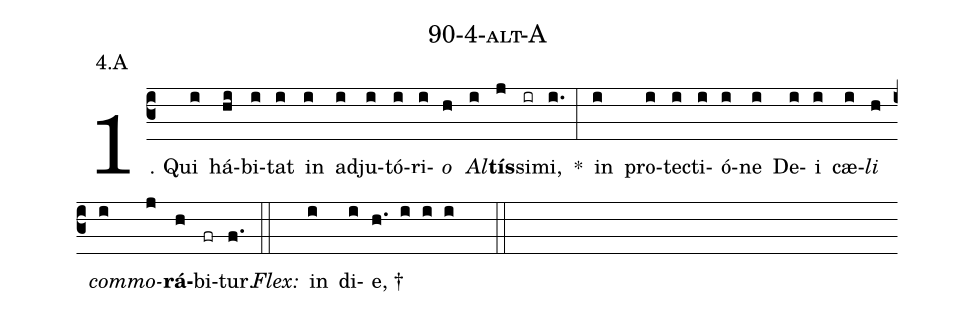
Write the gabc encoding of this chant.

name: 90-4-alt-A;
annotation: 4.A;
%%
(c3)1. Qui(i) há(hi)bi(i)tat(i) in(i) ad(i)ju(i)tó(i)ri(i)<i>o</i>(h) <i>Al</i>(i)<b>tís</b>(j)si(ir)mi,(i.) *(:) in(i) pro(i)tec(i)ti(i)ó(i)ne(i) De(i)i(i) cæ(i)<i>li</i>(h) <i>com</i>(i)<i>mo</i>(j)<b>rá</b>(h)bi(fr)tur.(f.) (::)
<i>Flex:</i>()  in(i) di(i)e, †(h. i i i  ::)
